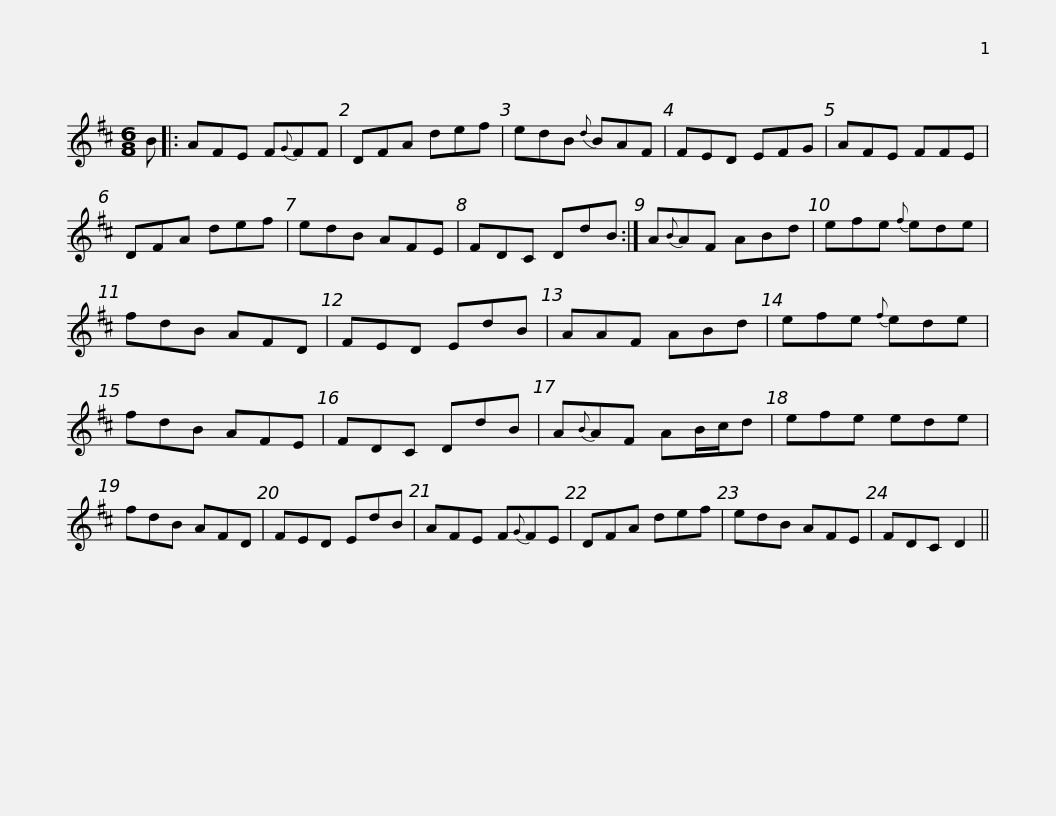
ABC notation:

X:1
L:1/8
M:6/8
I:linebreak $
K:D
V:1 treble
V:1
 B |: AFE F{G}FF | DFA def | edB{d} BAF | FED EFG | %5
 AFE FFE | DFA def |$ edB AFE | FDC DdB :| A{B}AF ABd | %10
 efe{f} ede | fdB AFD | FED EdB | AAF ABd |$ efe{f} ede | %15
 fdB AFE | FDC DdB | A{B}AF AB/c/d | efe ede | fdB AFD | %20
 FED EdB |$ AFE F{G}FE | DFA def | edB AFE | FDC D2 || %25
